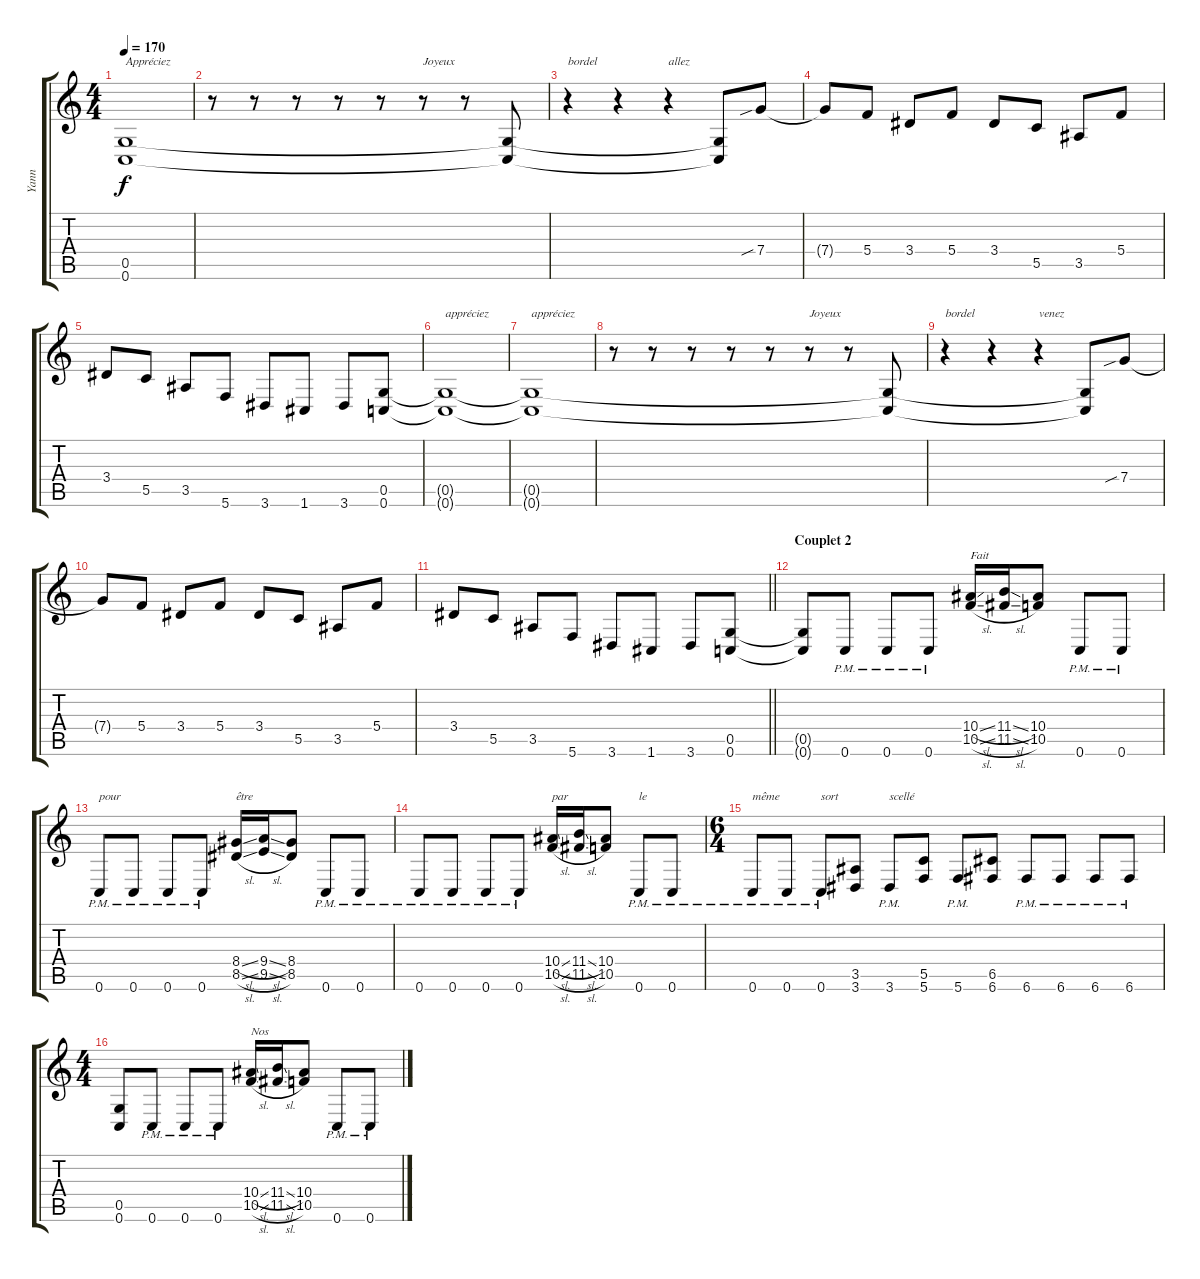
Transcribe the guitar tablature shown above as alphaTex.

\track ("Yann" "Yann") {instrument distortionguitar}
\staff {score tabs}
\tuning (D4 A3 F3 C3 G2 C2) {hide}
\ts (4 4)
\tempo 170
\clef g2
\ks c
(0.5{t} 0.6{t}).1{txt "Appréciez" dy f} |
r.8 r.8 r.8 r.8 r.8 r.8{txt "Joyeux"} r.8 (0.5{t} 0.6{t}).8 |
r.4{txt "bordel"} r.4 r.4{txt "allez"} (0.5{t} 0.6{t}).8 7.4{sib}.8 |
7.4{t}.8 5.4.8 3.4.8 5.4.8 3.4.8 5.5.8 3.5.8 5.4.8 |
3.4.8 5.5.8 3.5.8 5.6.8 3.6.8 1.6.8 3.6.8 (0.5 0.6).8 |
(0.5{t} 0.6{t}).1{txt "appréciez"} |
(0.5{t} 0.6{t}).1{txt "appréciez"} |
r.8 r.8 r.8 r.8 r.8 r.8{txt "Joyeux"} r.8 (0.5{t} 0.6{t}).8 |
r.4{txt "bordel"} r.4 r.4{txt "venez"} (0.5{t} 0.6{t}).8 7.4{sib}.8 |
7.4{t}.8 5.4.8 3.4.8 5.4.8 3.4.8 5.5.8 3.5.8 5.4.8 |
\barLineRight lightlight
3.4.8 5.5.8 3.5.8 5.6.8 3.6.8 1.6.8 3.6.8 (0.5 0.6).8 |
\section ("" "Couplet 2")
(0.5{t} 0.6{t}).8 0.6{pm}.8 0.6{pm}.8 0.6{pm}.8 (10.4{sl} 10.5{sl}).16{txt "Fait"} (11.4{sl} 11.5{sl}).16 (10.4 10.5).8 0.6{pm}.8 0.6{pm}.8 |
0.6{pm}.8{txt "pour"} 0.6{pm}.8 0.6{pm}.8 0.6{pm}.8 (8.4{sl} 8.5{sl}).16{txt "être"} (9.4{sl} 9.5{sl}).16 (8.4 8.5).8 0.6{pm}.8 0.6{pm}.8 |
0.6{pm}.8 0.6{pm}.8 0.6{pm}.8 0.6{pm}.8 (10.4{sl} 10.5{sl}).16{txt "par"} (11.4{sl} 11.5{sl}).16 (10.4 10.5).8 0.6{pm}.8{txt "le"} 0.6{pm}.8 |
\ts (6 4)
0.6{pm}.8{txt "même"} 0.6{pm}.8 0.6{pm}.8{txt "sort"} (3.5 3.6).8 3.6{pm}.8{txt "scellé"} (5.5 5.6).8 5.6{pm}.8 (6.5 6.6).8 6.6{pm}.8 6.6{pm}.8 6.6{pm}.8 6.6{pm}.8 |
\ts (4 4)
(0.5 0.6).8 0.6{pm}.8 0.6{pm}.8 0.6{pm}.8 (10.4{sl} 10.5{sl}).16{txt "Nos"} (11.4{sl} 11.5{sl}).16 (10.4 10.5).8 0.6{pm}.8 0.6{pm}.8
